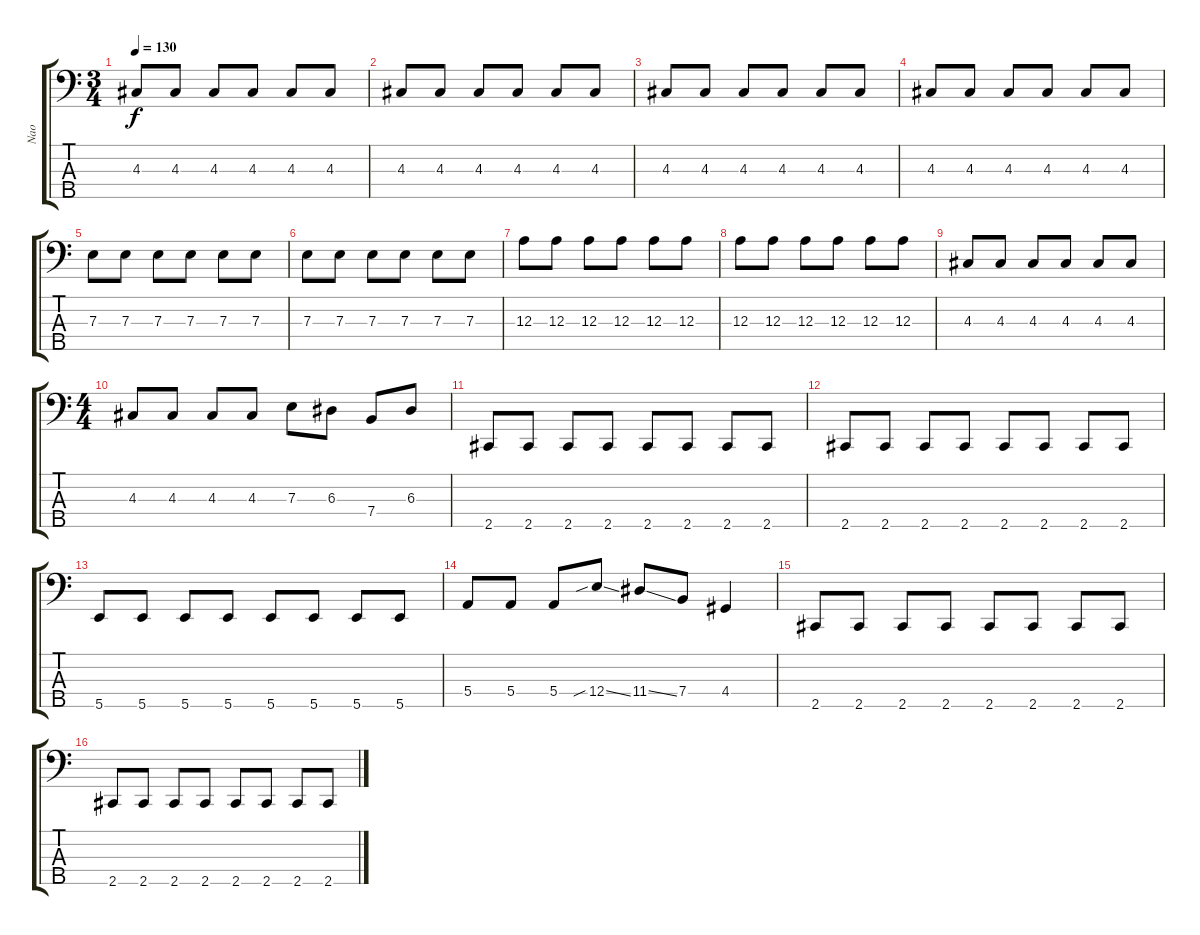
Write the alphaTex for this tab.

\track ("Nao" "Nao") {instrument electricbasspick}
\staff {score tabs}
\tuning (G2 D2 A1 E1 B0) {hide}
\ts (3 4)
\tempo 130
\clef f4
\ks c
4.3.8{dy f} 4.3.8 4.3.8 4.3.8 4.3.8 4.3.8 |
4.3.8 4.3.8 4.3.8 4.3.8 4.3.8 4.3.8 |
4.3.8 4.3.8 4.3.8 4.3.8 4.3.8 4.3.8 |
4.3.8 4.3.8 4.3.8 4.3.8 4.3.8 4.3.8 |
7.3.8 7.3.8 7.3.8 7.3.8 7.3.8 7.3.8 |
7.3.8 7.3.8 7.3.8 7.3.8 7.3.8 7.3.8 |
12.3.8 12.3.8 12.3.8 12.3.8 12.3.8 12.3.8 |
12.3.8 12.3.8 12.3.8 12.3.8 12.3.8 12.3.8 |
4.3.8 4.3.8 4.3.8 4.3.8 4.3.8 4.3.8 |
\ts (4 4)
4.3.8 4.3.8 4.3.8 4.3.8 7.3.8 6.3.8 7.4.8 6.3.8 |
2.5.8 2.5.8 2.5.8 2.5.8 2.5.8 2.5.8 2.5.8 2.5.8 |
2.5.8 2.5.8 2.5.8 2.5.8 2.5.8 2.5.8 2.5.8 2.5.8 |
5.5.8 5.5.8 5.5.8 5.5.8 5.5.8 5.5.8 5.5.8 5.5.8 |
5.4.8 5.4.8 5.4.8 12.4{sib ss}.8 11.4{ss}.8 7.4.8 4.4.4 |
2.5.8 2.5.8 2.5.8 2.5.8 2.5.8 2.5.8 2.5.8 2.5.8 |
2.5.8 2.5.8 2.5.8 2.5.8 2.5.8 2.5.8 2.5.8 2.5.8
